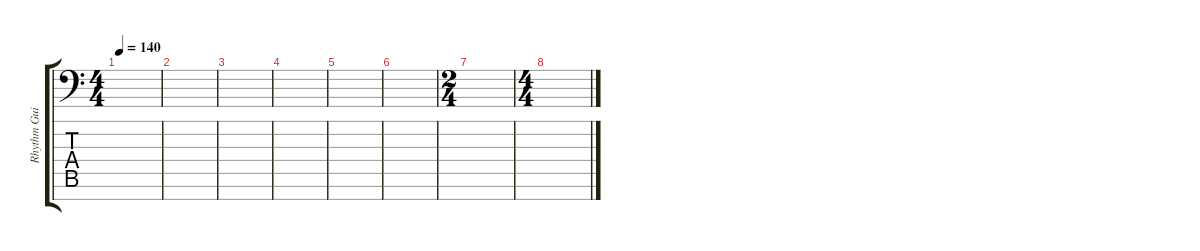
\track ("Rhythm Guitar" "Rhythm Gui") {instrument overdrivenguitar}
\staff {score tabs}
\tuning (D4 A3 F3 C3 G2 D2 G1) {hide}
\ts (4 4)
\tempo 140
\clef f4
\ks c
|
|
|
|
|
|
\ts (2 4)
|
\ts (4 4)
